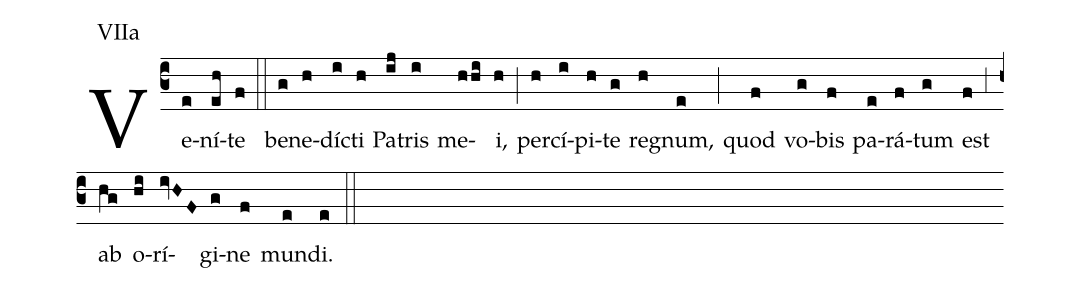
annotation: VIIa;
%%
(c3) Ve(e)ní(eh)te(f) (::) be(g)ne(h)dí(i)cti(h) Pa(ij)tris(i) me(hhi)i,(h) (;) per(h)cí(i)pi(h)te(g) re(h)gnum,(e) (;) quod(f) vo(g)bis(f) pa(e)rá(f)tum(g) est(f) (;3) ab(hg) o(hi)rí(ivHF)gi(g)ne(f) mun(e)di.(e) (::)
